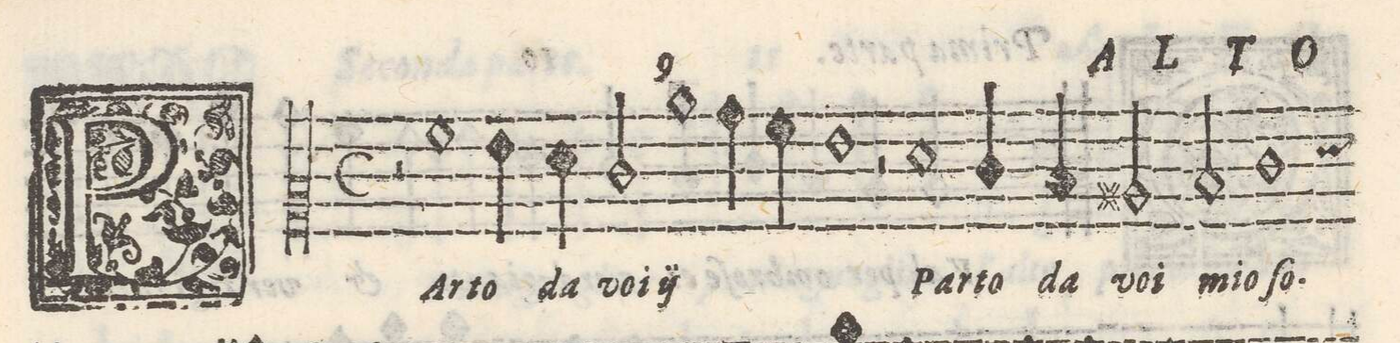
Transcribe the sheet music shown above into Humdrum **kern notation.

**kern	**text
*I"ALTO	*
*clefC2	*
*k[]	*
*met(c)	*
*M2/1	*
2r	.
1a	PAr-
4g\	-to
4f\	da
=2-	=2-
2e/	voi
1cc	/PAr-
4b\	-to
4a\	da
=3-	=3-
1g	voi/
2r	.
1f\	Par-
=4-	=4-
4e/	-to
4d/	da
2c#X/	voi
2d/	mio
=5-	=5-
1e	ſo-
*-	*-
